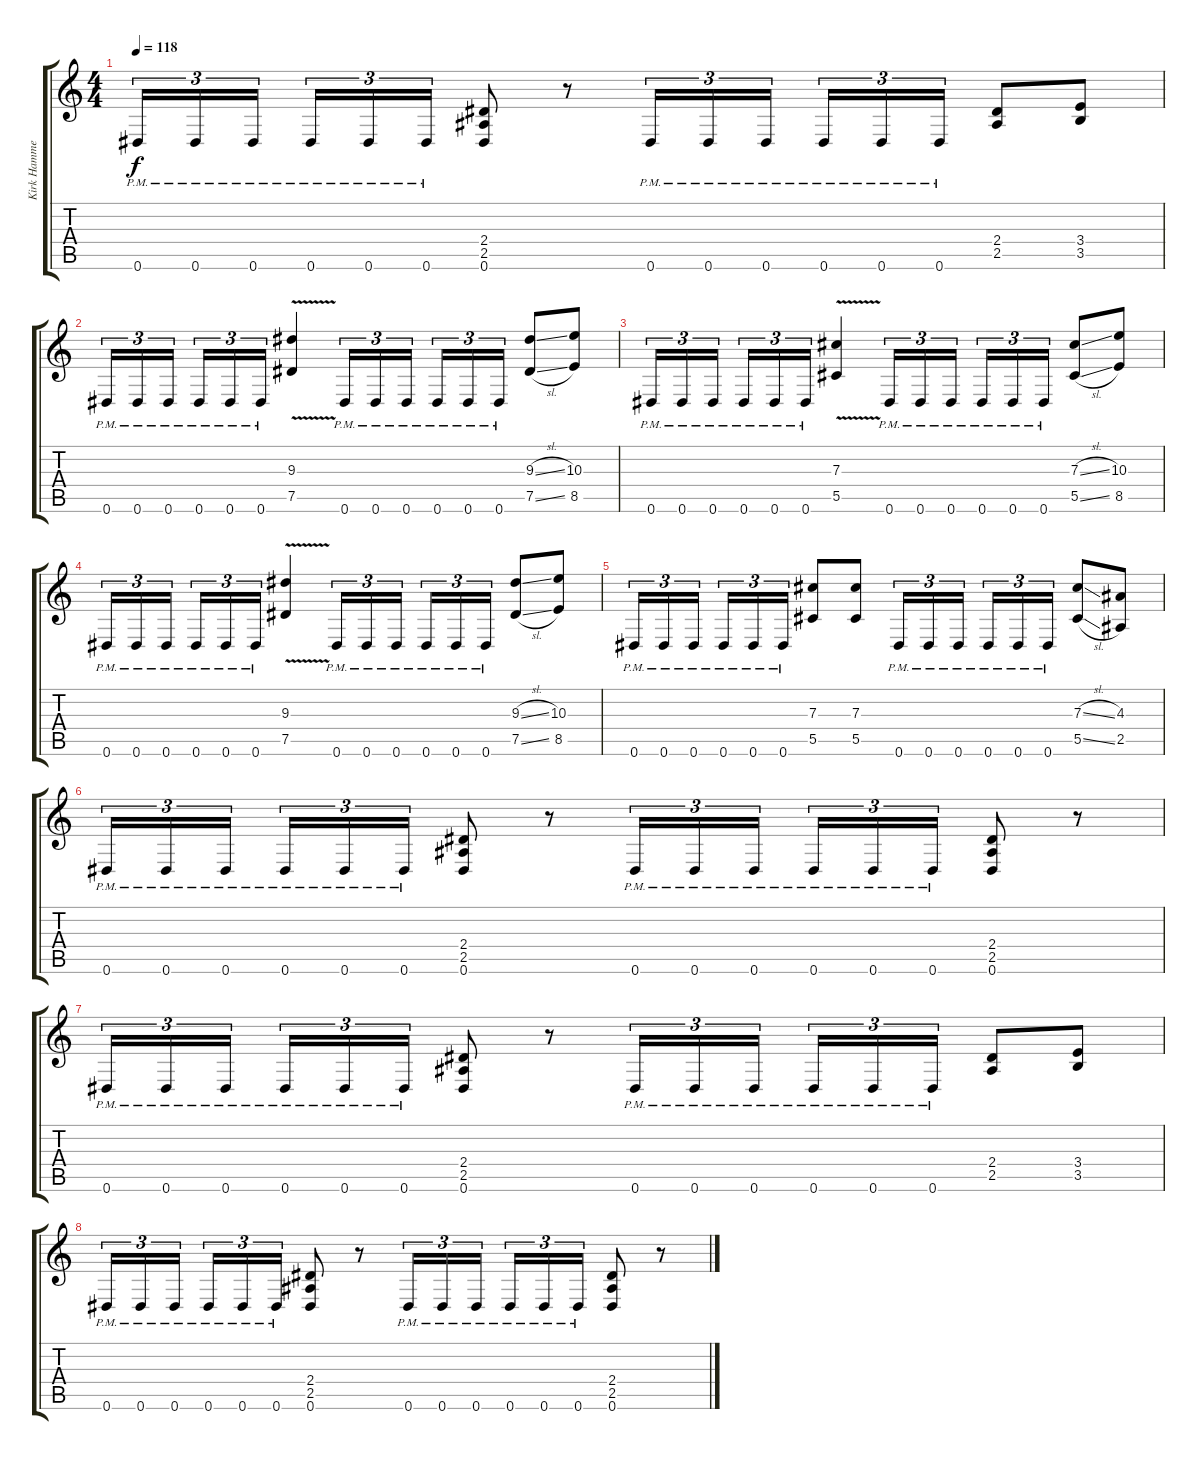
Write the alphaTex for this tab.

\track ("Kirk Hammet" "Kirk Hamme") {instrument electricguitarclean}
\staff {score tabs}
\tuning (Eb4 Bb3 Gb3 Db3 Ab2 Eb2) {hide}
\ts (4 4)
\tempo 118
\clef g2
\ks c
0.6{pm}.16{tu (3 2) dy f} 0.6{pm}.16{tu (3 2)} 0.6{pm}.16{tu (3 2) beam splitsecondary} 0.6{pm}.16{tu (3 2)} 0.6{pm}.16{tu (3 2)} 0.6{pm}.16{tu (3 2)} (2.4 2.5 0.6).8 r.8 0.6{pm}.16{tu (3 2)} 0.6{pm}.16{tu (3 2)} 0.6{pm}.16{tu (3 2) beam splitsecondary} 0.6{pm}.16{tu (3 2)} 0.6{pm}.16{tu (3 2)} 0.6{pm}.16{tu (3 2)} (2.4 2.5).8 (3.4 3.5).8 |
0.6{pm}.16{tu (3 2)} 0.6{pm}.16{tu (3 2)} 0.6{pm}.16{tu (3 2) beam splitsecondary} 0.6{pm}.16{tu (3 2)} 0.6{pm}.16{tu (3 2)} 0.6{pm}.16{tu (3 2)} (9.3{v} 7.5{v}).4 0.6{pm}.16{tu (3 2)} 0.6{pm}.16{tu (3 2)} 0.6{pm}.16{tu (3 2) beam splitsecondary} 0.6{pm}.16{tu (3 2)} 0.6{pm}.16{tu (3 2)} 0.6{pm}.16{tu (3 2)} (9.3{sl} 7.5{sl}).8 (10.3 8.5).8 |
0.6{pm}.16{tu (3 2)} 0.6{pm}.16{tu (3 2)} 0.6{pm}.16{tu (3 2) beam splitsecondary} 0.6{pm}.16{tu (3 2)} 0.6{pm}.16{tu (3 2)} 0.6{pm}.16{tu (3 2)} (7.3{v} 5.5{v}).4 0.6{pm}.16{tu (3 2)} 0.6{pm}.16{tu (3 2)} 0.6{pm}.16{tu (3 2) beam splitsecondary} 0.6{pm}.16{tu (3 2)} 0.6{pm}.16{tu (3 2)} 0.6{pm}.16{tu (3 2)} (7.3{sl} 5.5{sl}).8 (10.3 8.5).8 |
0.6{pm}.16{tu (3 2)} 0.6{pm}.16{tu (3 2)} 0.6{pm}.16{tu (3 2) beam splitsecondary} 0.6{pm}.16{tu (3 2)} 0.6{pm}.16{tu (3 2)} 0.6{pm}.16{tu (3 2)} (9.3{v} 7.5{v}).4 0.6{pm}.16{tu (3 2)} 0.6{pm}.16{tu (3 2)} 0.6{pm}.16{tu (3 2) beam splitsecondary} 0.6{pm}.16{tu (3 2)} 0.6{pm}.16{tu (3 2)} 0.6{pm}.16{tu (3 2)} (9.3{sl} 7.5{sl}).8 (10.3 8.5).8 |
0.6{pm}.16{tu (3 2)} 0.6{pm}.16{tu (3 2)} 0.6{pm}.16{tu (3 2) beam splitsecondary} 0.6{pm}.16{tu (3 2)} 0.6{pm}.16{tu (3 2)} 0.6{pm}.16{tu (3 2)} (7.3 5.5).8 (7.3 5.5).8 0.6{pm}.16{tu (3 2)} 0.6{pm}.16{tu (3 2)} 0.6{pm}.16{tu (3 2) beam splitsecondary} 0.6{pm}.16{tu (3 2)} 0.6{pm}.16{tu (3 2)} 0.6{pm}.16{tu (3 2)} (7.3{sl} 5.5{sl}).8 (4.3 2.5).8 |
0.6{pm}.16{tu (3 2)} 0.6{pm}.16{tu (3 2)} 0.6{pm}.16{tu (3 2) beam splitsecondary} 0.6{pm}.16{tu (3 2)} 0.6{pm}.16{tu (3 2)} 0.6{pm}.16{tu (3 2)} (2.4 2.5 0.6).8 r.8 0.6{pm}.16{tu (3 2)} 0.6{pm}.16{tu (3 2)} 0.6{pm}.16{tu (3 2) beam splitsecondary} 0.6{pm}.16{tu (3 2)} 0.6{pm}.16{tu (3 2)} 0.6{pm}.16{tu (3 2)} (2.4 2.5 0.6).8 r.8 |
0.6{pm}.16{tu (3 2)} 0.6{pm}.16{tu (3 2)} 0.6{pm}.16{tu (3 2) beam splitsecondary} 0.6{pm}.16{tu (3 2)} 0.6{pm}.16{tu (3 2)} 0.6{pm}.16{tu (3 2)} (2.4 2.5 0.6).8 r.8 0.6{pm}.16{tu (3 2)} 0.6{pm}.16{tu (3 2)} 0.6{pm}.16{tu (3 2) beam splitsecondary} 0.6{pm}.16{tu (3 2)} 0.6{pm}.16{tu (3 2)} 0.6{pm}.16{tu (3 2)} (2.4 2.5).8 (3.4 3.5).8 |
0.6{pm}.16{tu (3 2)} 0.6{pm}.16{tu (3 2)} 0.6{pm}.16{tu (3 2) beam splitsecondary} 0.6{pm}.16{tu (3 2)} 0.6{pm}.16{tu (3 2)} 0.6{pm}.16{tu (3 2)} (2.4 2.5 0.6).8 r.8 0.6{pm}.16{tu (3 2)} 0.6{pm}.16{tu (3 2)} 0.6{pm}.16{tu (3 2) beam splitsecondary} 0.6{pm}.16{tu (3 2)} 0.6{pm}.16{tu (3 2)} 0.6{pm}.16{tu (3 2)} (2.4 2.5 0.6).8 r.8
